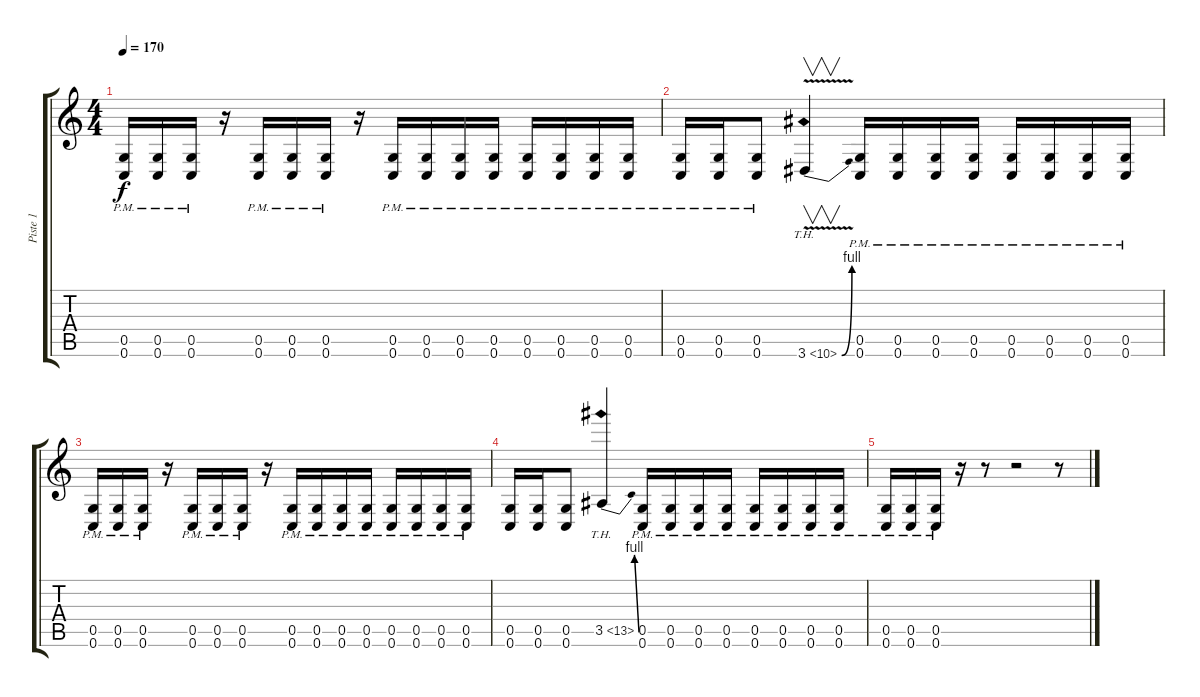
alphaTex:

\track ("Piste 1" "Piste 1") {instrument distortionguitar}
\staff {score tabs}
\tuning (D4 A3 F3 C3 G2 C2) {hide}
\ts (4 4)
\tempo 170
\clef g2
\ks c
(0.5{pm} 0.6{pm}).16{dy f} (0.5{pm} 0.6{pm}).16 (0.5{pm} 0.6{pm}).16 r.16 (0.5{pm} 0.6{pm}).16 (0.5{pm} 0.6{pm}).16 (0.5{pm} 0.6{pm}).16 r.16 (0.5{pm} 0.6{pm}).16 (0.5{pm} 0.6{pm}).16 (0.5{pm} 0.6{pm}).16 (0.5{pm} 0.6{pm}).16 (0.5{pm} 0.6{pm}).16 (0.5{pm} 0.6{pm}).16 (0.5{pm} 0.6{pm}).16 (0.5{pm} 0.6{pm}).16 |
(0.5{pm} 0.6{pm}).16 (0.5{pm} 0.6{pm}).16 (0.5{pm} 0.6{pm}).8 3.6{be (bend 0 0 60 4) th 7 v}.4{v} (0.5{pm} 0.6{pm}).16 (0.5{pm} 0.6{pm}).16 (0.5{pm} 0.6{pm}).16 (0.5{pm} 0.6{pm}).16 (0.5{pm} 0.6{pm}).16 (0.5{pm} 0.6{pm}).16 (0.5{pm} 0.6{pm}).16 (0.5{pm} 0.6{pm}).16 |
(0.5{pm} 0.6{pm}).16 (0.5{pm} 0.6{pm}).16 (0.5{pm} 0.6{pm}).16 r.16 (0.5{pm} 0.6{pm}).16 (0.5{pm} 0.6{pm}).16 (0.5{pm} 0.6{pm}).16 r.16 (0.5{pm} 0.6{pm}).16 (0.5{pm} 0.6{pm}).16 (0.5{pm} 0.6{pm}).16 (0.5{pm} 0.6{pm}).16 (0.5{pm} 0.6{pm}).16 (0.5{pm} 0.6{pm}).16 (0.5{pm} 0.6{pm}).16 (0.5{pm} 0.6{pm}).16 |
(0.5 0.6).16 (0.5 0.6).16 (0.5 0.6).8 3.5{be (bend 0 0 60 4) th 10}.4 (0.5{pm} 0.6{pm}).16 (0.5{pm} 0.6{pm}).16 (0.5{pm} 0.6{pm}).16 (0.5{pm} 0.6{pm}).16 (0.5{pm} 0.6{pm}).16 (0.5{pm} 0.6{pm}).16 (0.5{pm} 0.6{pm}).16 (0.5{pm} 0.6{pm}).16 |
(0.5{pm} 0.6{pm}).16 (0.5{pm} 0.6{pm}).16 (0.5{pm} 0.6{pm}).16 r.16 r.8 r.2 r.8
